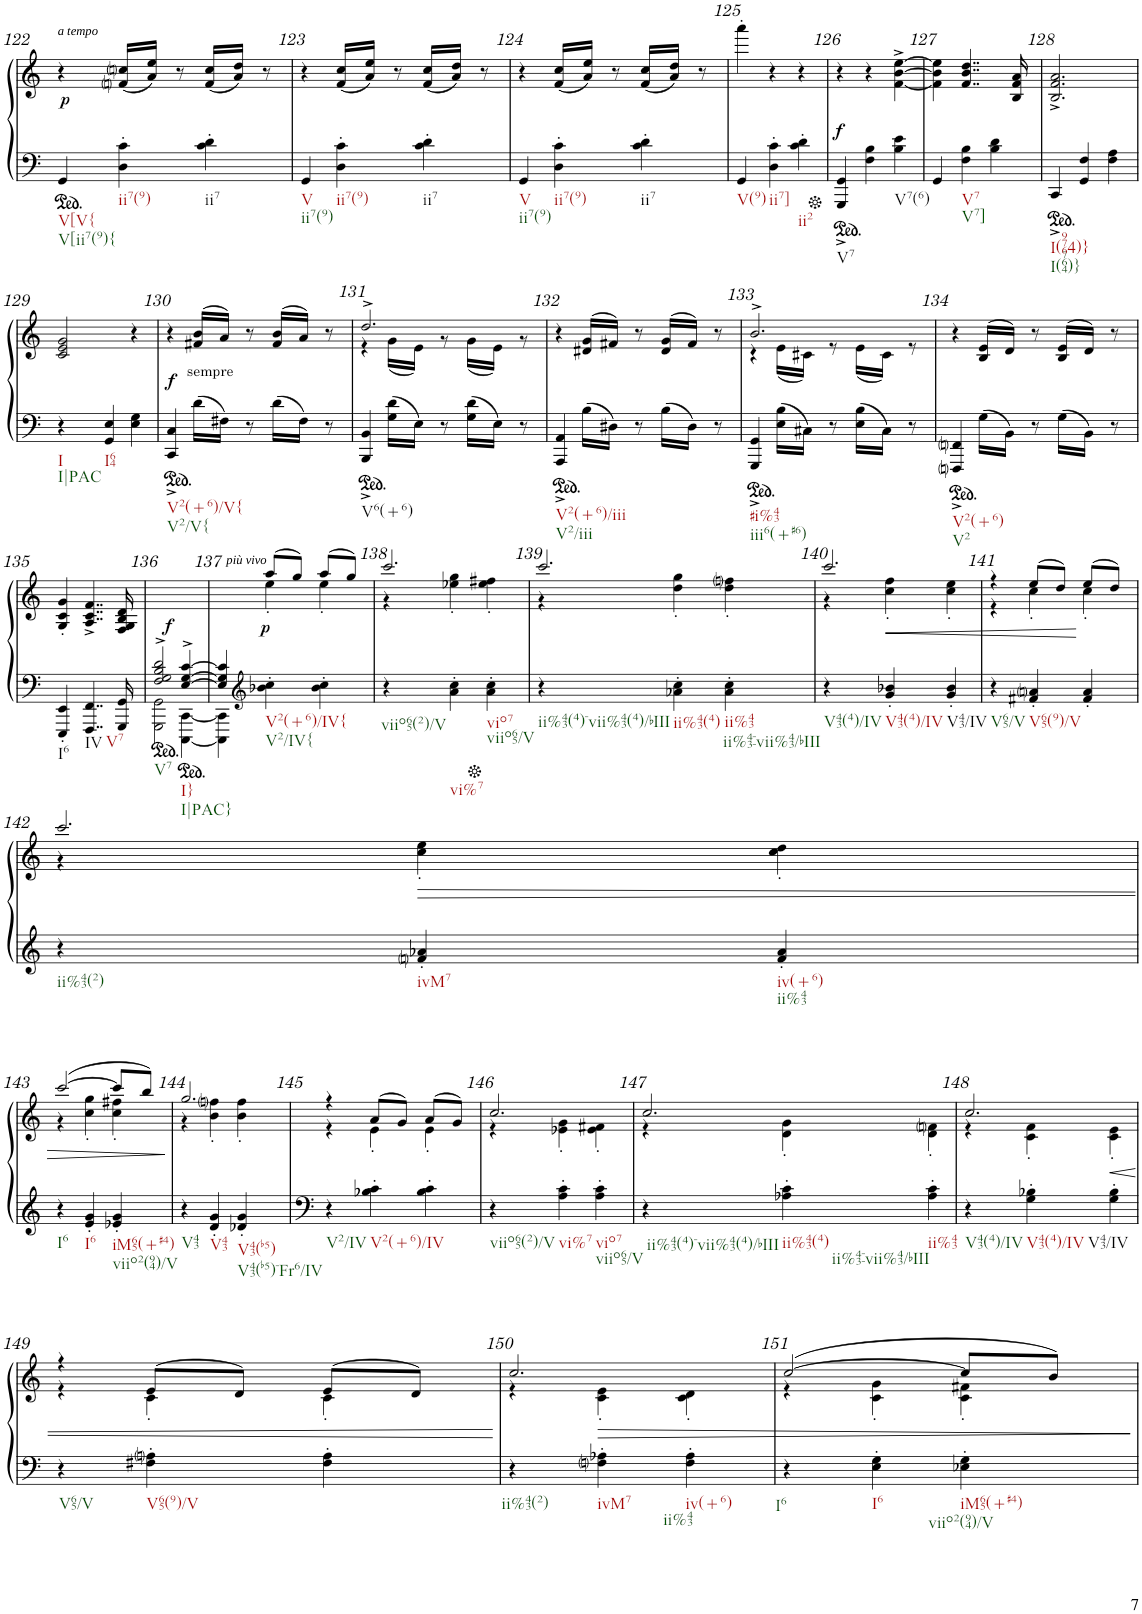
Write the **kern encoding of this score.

**kern	**kern	**dynam
*part1	*part1	*part1
*staff2	*staff1	*staff1/2
*I"Midi_1	*	*
!!LO:PB:g=z
*clefG2	*clefG2	*
*k[]	*k[]	*
*M3/4	*M3/4	*
=122	=122	=122
!	!LO:TX:a:i:t=a tempo	!
!LO:TX:b:t=V[V{	!	!
!LO:TX:b:t=V[ii7(9){	!	!
!	!	!LO:DY:b
4GG/	4r	p
!LO:TX:b:t=ii7(9)	!	!
4D\' 4c\'	(<16fni/ 16ccni/LL	.
.	16a/ 16ee/JJ)	.
.	8r	.
!LO:TX:b:t=ii7	!	!
4c\' 4d\'	(<16f/ 16cc/LL	.
.	16a/ 16dd/JJ)	.
.	8r	.
=123	=123	=123
!LO:TX:b:t=V	!	!
!LO:TX:b:t=ii7(9)	!	!
4GG/	4r	.
!LO:TX:b:t=ii7(9)	!	!
4D\' 4c\'	(<16f/ 16cc/LL	.
.	16a/ 16ee/JJ)	.
.	8r	.
!LO:TX:b:t=ii7	!	!
4c\' 4d\'	(<16f/ 16cc/LL	.
.	16a/ 16dd/JJ)	.
.	8r	.
=124	=124	=124
!LO:TX:b:t=V	!	!
!LO:TX:b:t=ii7(9)	!	!
4GG/	4r	.
!LO:TX:b:t=ii7(9)	!	!
4D\' 4c\'	(<16f/ 16cc/LL	.
.	16a/ 16ee/JJ)	.
.	8r	.
!LO:TX:b:t=ii7	!	!
4c\' 4d\'	(<16f/ 16cc/LL	.
.	16a/ 16dd/JJ)	.
.	8r	.
=125	=125	=125
!LO:TX:b:t=V(9)	!	!
4GG/	4aaa'\	.
!LO:TX:b:t=ii7]	!	!
4D\' 4c\'	4r	.
!LO:TX:b:t=ii2	!	!
4c\' 4d\'	4r	.
=126	=126	=126
!LO:TX:b:t=V7	!	!
!	!	!LO:DY:a=2
4GGG/^ 4GG/^	4r	f
4F\ 4B\	4r	.
!LO:TX:b:t=V7(6)	!	!
4B\ 4e\	[4f\^ [4b\^ [4ee\^	.
=127	=127	=127
4GG/	4f\] 4b\] 4ee\]	.
!LO:TX:b:t=V7	!	!
!LO:TX:b:t=V7]	!	!
4F\ 4B\	4..f/ 4..b/ 4..dd/	.
4B\ 4d\	.	.
.	16B/ 16f/ 16a/	.
=128	=128	=128
!LO:TX:b:t=I(9764)}	!	!
!LO:TX:b:t=I(764)}	!	!
4CC^/	2.B/^ 2.f/^ 2.a/^	.
4GG/ 4F/	.	.
4F\ 4A\	.	.
!!LO:LB:g=z
=129	=129	=129
*	*^	*
!LO:TX:b:t=I	!	!	!
!LO:TX:b:t=I|PAC	!	!	!
4r	2c/ 2e/ 2g/	2ryy	.
!LO:TX:b:t=I64	!	!	!
4GG/ 4E/	.	.	.
4E\ 4G\	4r	4ryy	.
=130	=130	=130	=130
!LO:TX:b:t=V2(+6)/V{	!	!	!
!LO:TX:b:t=V2/V{	!	!	!
!	!	!	!LO:DY:a=2
4CC/^ 4C/^	4r	2ryy	f
!LO:TX:a:t=sempre	!	!	!
16d\LL	(>16f#X/ 16b/LL	.	.
16F#X\JJ	16a/JJ)	.	.
8r	8r	.	.
16d\LL	(>16f#/ 16b/LL	4ryy	.
16F#\JJ	16a/JJ)	.	.
8r	8r	.	.
=131	=131	=131	=131
!LO:TX:b:t=V6(+6)	!	!	!
4BBB/^ 4BB/^	2.dd^/	4r	.
16G\ 16d\LL	.	(16g\LL	.
16E\JJ	.	16e\JJ)	.
8r	.	8r	.
16G\ 16d\LL	.	(<16g\LL	.
16E\JJ	.	16e\JJ)	.
8r	.	8r	.
=132	=132	=132	=132
!LO:TX:b:t=V2(+6)/iii	!	!	!
!LO:TX:b:t=V2/iii	!	!	!
4AAA/^ 4AA/^	4r	2ryy	.
16B\LL	(>16d#X/ 16g/LL	.	.
16D#X\JJ	16f#X/JJ)	.	.
8r	8r	.	.
16B\LL	(>16d#/ 16g/LL	4ryy	.
16D#\JJ	16f#/JJ)	.	.
8r	8r	.	.
=133	=133	=133	=133
!LO:TX:b:t=#i%43	!	!	!
!LO:TX:b:t=iii6(+#6)	!	!	!
4GGG/^ 4GG/^	2.b^/	4r	.
16E\ 16B\LL	.	(16e\LL	.
16C#X\JJ	.	16c#X\JJ)	.
8r	.	8r	.
16E\ 16B\LL	.	(<16e\LL	.
16C#\JJ	.	16c#\JJ)	.
8r	.	8r	.
=134	=134	=134	=134
!LO:TX:b:t=V2(+6)	!	!	!
!LO:TX:b:t=V2	!	!	!
4FFFni/^ 4FFni/^	4r	2ryy	.
16G\LL	(>16B/ 16e/LL	.	.
16BB\JJ	16d/JJ)	.	.
8r	8r	.	.
16G\LL	(>16B/ 16e/LL	4ryy	.
16BB\JJ	16d/JJ)	.	.
8r	8r	.	.
*	*v	*v	*
!!LO:LB:g=z
=135	=135	=135
!LO:TX:b:t=I6	!	!
4EEE/' 4EE/'	4G/' 4c/' 4g/'	.
!LO:TX:b:t=IV	!	!
!LO:TX:b:t=V7	!	!
4..FFF/ 4..FF/	4..A/^ 4..c/^ 4..f/^	.
16GGG/ 16GG/	16F/ 16G/ 16B/ 16d/	.
=136	=136	=136
*^	*^	*
!LO:TX:b:t=V7	!	!	!	!
!	!	!	!	!LO:DY:a=2
2F/^ 2G/^ 2B/^ 2d/^	2GGG\ 2GG\	2ryy	2ryy	f
!LO:TX:b:t=I}	!	!	!	!
!LO:TX:b:t=I|PAC}	!	!	!	!
[4E/^ [4G/^ [4c/^	[4CCC\ [4CC\	4ryy	4ryy	.
!	!	!	!LO:TX:a:i:t=più vivo	!
=137	=137	=137	=137	=137
4E/] 4G/] 4c/]	4CCC\] 4CC\]	4ryy	4ryy	.
*clefG2	*	*	*	*
!LO:TX:b:t=V2(+6)/IV{	!	!	!	!
!LO:TX:b:t=V2/IV{	!	!	!	!
!	!	!	!	!LO:DY:b
4b-X\' 4cc\'	4ryy	(>8aa/L	4ee'\	p
.	.	8gg/J)	.	.
4b-\' 4cc\'	4ryy	(>8aa/L	4ee'\	.
.	.	8gg/J)	.	.
=138	=138	=138	=138	=138
!LO:TX:b:t=viio65(2)/V	!	!	!	!
4r	2ryy	2.ccc/	4r	.
!LO:TX:b:t=vi%7	!	!	!	!
4a\' 4cc\'	.	.	4ee-X\' 4gg\'	.
!LO:TX:b:t=vio7	!	!	!	!
!LO:TX:b:t=viio65/V	!	!	!	!
4a\' 4cc\'	4ryy	.	4ee-\' 4ff#X\'	.
=139	=139	=139	=139	=139
!LO:TX:b:t=ii%43(4)-vii%43(4)/bIII	!	!	!	!
4r	2ryy	2.ccc/	4r	.
!LO:TX:b:t=ii%43(4)	!	!	!	!
4a-X\' 4cc\'	.	.	4dd\' 4gg\'	.
!LO:TX:b:t=ii%43	!	!	!	!
!LO:TX:b:t=ii%43-vii%43/bIII	!	!	!	!
4a-\' 4cc\'	4ryy	.	4dd\' 4ffni\'	.
=140	=140	=140	=140	=140
!LO:TX:b:t=V43(4)/IV	!	!	!	!
4r	2ryy	2.ccc/	4r	.
!LO:TX:b:t=V43(4)/IV	!	!	!	!
!	!	!	!	!LO:HP:b
4g/' 4b-X/'	.	.	4cc\' 4ff\'	<
!LO:TX:b:t=V43/IV	!	!	!	!
4g/' 4b-/'	4ryy	.	4cc\' 4ee\'	.
=141	=141	=141	=141	=141
!LO:TX:b:t=V65/V	!	!	!	!
4r	2ryy	4r	4r	.
!LO:TX:b:t=V65(9)/V	!	!	!	!
4f#X/' 4ani/'	.	(>8ee/L	4cc'\	.
.	.	8dd/J)	.	.
4f#/' 4a/'	4ryy	(>8ee/L	4cc'\	[
.	.	8dd/J)	.	.
!!LO:LB:g=z	!!
=142	=142	=142	=142	=142
!LO:TX:b:t=ii%43(2)	!	!	!	!
4r	2ryy	2.ccc/	4r	.
!LO:TX:b:t=ivM7	!	!	!	!
!	!	!	!	!LO:HP:b
4fni/' 4a-X/'	.	.	4cc\' 4ee\'	>
!LO:TX:b:t=iv(+6)	!	!	!	!
!LO:TX:b:t=ii%43	!	!	!	!
4f/' 4a-/'	4ryy	.	4cc\' 4dd\'	.
!!LO:LB:g=z	!!
=143	=143	=143	=143	=143
!LO:TX:b:t=I6	!	!	!	!
*v	*v	*	*	*
4r	([2ccc/	4r	.
!LO:TX:b:t=I6	!	!	!
4e/' 4g/'	.	4cc\' 4gg\'	.
!LO:TX:b:t=iM65(+#4)	!	!	!
!LO:TX:b:t=viio2(94)/V	!	!	!
4e-X/' 4g/'	8ccc/L]	4cc\' 4ff#X\'	.
.	8bb/J)	.	.
*	*v	*v	*
.	.	]
=144	=144	=144
*	*^	*
!LO:TX:b:t=V43	!	!	!
4r	2.gg/	4r	.
!LO:TX:b:t=V43	!	!	!
4d/' 4g/'	.	4b\' 4ffni\'	.
!LO:TX:b:t=V43(b5)	!	!	!
!LO:TX:b:t=V43(b5)-Fr6/IV	!	!	!
4d-X/' 4g/'	.	4b\' 4ff\'	.
=145	=145	=145	=145
!LO:TX:b:t=V2/IV	!	!	!
4r	4r	4r	.
!LO:TX:b:t=V2(+6)/IV	!	!	!
4B-X\' 4c\'	(>8a/L	4e'\	.
.	8g/J)	.	.
4B-\' 4c\'	(>8a/L	4e'\	.
.	8g/J)	.	.
=146	=146	=146	=146
!LO:TX:b:t=viio65(2)/V	!	!	!
4r	2.cc/	4r	.
!LO:TX:b:t=vi%7	!	!	!
4A\' 4c\'	.	4e-X\' 4g\'	.
!LO:TX:b:t=vio7	!	!	!
!LO:TX:b:t=viio65/V	!	!	!
4A\' 4c\'	.	4e-\' 4f#X\'	.
=147	=147	=147	=147
!LO:TX:b:t=ii%43(4)-vii%43(4)/bIII	!	!	!
4r	2.cc/	4r	.
!LO:TX:b:t=ii%43(4)	!	!	!
4A-X\' 4c\'	.	4d\' 4g\'	.
!LO:TX:b:t=ii%43	!	!	!
!LO:TX:b:t=ii%43-vii%43/bIII	!	!	!
4A-\' 4c\'	.	4d\' 4fni\'	.
=148	=148	=148	=148
!LO:TX:b:t=V43(4)/IV	!	!	!
4r	2.cc/	4r	.
!LO:TX:b:t=V43(4)/IV	!	!	!
4G\' 4B-X\'	.	4c\' 4f\'	.
!LO:TX:b:t=V43/IV	!	!	!
!	!	!	!LO:HP:b
4G\' 4B-\'	.	4c\' 4e\'	<
!!LO:LB:g=z	!!
=149	=149	=149	=149
!LO:TX:b:t=V65/V	!	!	!
4r	4r	4r	.
!LO:TX:b:t=V65(9)/V	!	!	!
4F#X\' 4Ani\'	(>8e/L	4c'\	.
.	8d/J)	.	.
4F#\' 4A\'	(>8e/L	4c'\	.
.	8d/J)	.	.
*	*v	*v	*
.	.	[
=150	=150	=150
*	*^	*
!LO:TX:b:t=ii%43(2)	!	!	!
4r	2.cc/	4r	.
!LO:TX:b:t=ivM7	!	!	!
!	!	!	!LO:HP:b
4Fni\' 4A-X\'	.	4c\' 4e\'	>
!LO:TX:b:t=iv(+6)	!	!	!
!LO:TX:b:t=ii%43	!	!	!
4F\' 4A-\'	.	4c\' 4d\'	.
=151	=151	=151	=151
!LO:TX:b:t=I6	!	!	!
4r	(>[2cc/	4r	.
!LO:TX:b:t=I6	!	!	!
4E\' 4G\'	.	4c\' 4g\'	.
!LO:TX:b:t=iM65(+#4)	!	!	!
!LO:TX:b:t=viio2(94)/V	!	!	!
4E-X\' 4G\'	8cc/L]	4c\' 4f#X\'	.
.	8b/J)	.	.
*	*v	*v	*
.	.	]
=	=	=
*-	*-	*-
